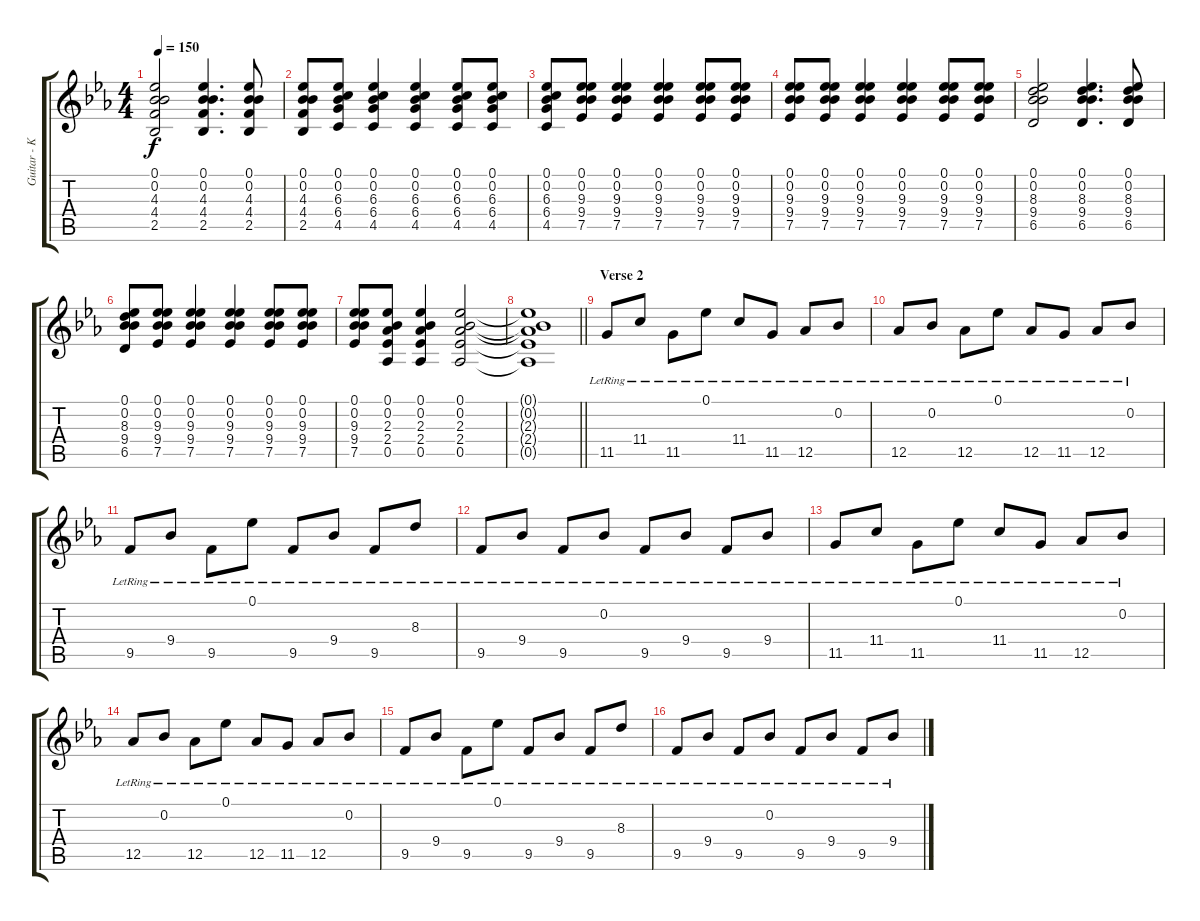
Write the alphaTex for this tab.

\track ("Guitar - Kris Coombs-Roberts" "Guitar - K") {instrument acousticguitarsteel}
\staff {score tabs}
\tuning (Eb4 Bb3 Gb3 Db3 Ab2 Db2) {hide}
\ts (4 4)
\tempo 150
\clef g2
\ks cminor
(0.1 0.2 4.3 4.4 2.5).2{dy f} (0.1 0.2 4.3 4.4 2.5).4{d} (0.1 0.2 4.3 4.4 2.5).8 |
(0.1 0.2 4.3 4.4 2.5).8 (0.1 0.2 6.3 6.4 4.5).8 (0.1 0.2 6.3 6.4 4.5).4 (0.1 0.2 6.3 6.4 4.5).4 (0.1 0.2 6.3 6.4 4.5).8 (0.1 0.2 6.3 6.4 4.5).8 |
(0.1 0.2 6.3 6.4 4.5).8 (0.1 0.2 9.3 9.4 7.5).8 (0.1 0.2 9.3 9.4 7.5).4 (0.1 0.2 9.3 9.4 7.5).4 (0.1 0.2 9.3 9.4 7.5).8 (0.1 0.2 9.3 9.4 7.5).8 |
(0.1 0.2 9.3 9.4 7.5).8 (0.1 0.2 9.3 9.4 7.5).8 (0.1 0.2 9.3 9.4 7.5).4 (0.1 0.2 9.3 9.4 7.5).4 (0.1 0.2 9.3 9.4 7.5).8 (0.1 0.2 9.3 9.4 7.5).8 |
(0.1 0.2 8.3 9.4 6.5).2 (0.1 0.2 8.3 9.4 6.5).4{d} (0.1 0.2 8.3 9.4 6.5).8 |
(0.1 0.2 8.3 9.4 6.5).8 (0.1 0.2 9.3 9.4 7.5).8 (0.1 0.2 9.3 9.4 7.5).4 (0.1 0.2 9.3 9.4 7.5).4 (0.1 0.2 9.3 9.4 7.5).8 (0.1 0.2 9.3 9.4 7.5).8 |
(0.1 0.2 9.3 9.4 7.5).8 (0.1 0.2 2.3 2.4 0.5).8 (0.1 0.2 2.3 2.4 0.5).4 (0.1 0.2 2.3 2.4 0.5).2 |
\barLineRight lightlight
(0.1{t} 0.2{t} 2.3{t} 2.4{t} 0.5{t}).1 |
\section ("" "Verse 2")
11.5{lr}.8 11.4{lr}.8 11.5{lr}.8 0.1{lr}.8 11.4{lr}.8 11.5{lr}.8 12.5{lr}.8 0.2{lr}.8 |
12.5{lr}.8 0.2{lr}.8 12.5{lr}.8 0.1{lr}.8 12.5{lr}.8 11.5{lr}.8 12.5{lr}.8 0.2{lr}.8 |
9.5{lr}.8 9.4{lr}.8 9.5{lr}.8 0.1{lr}.8 9.5{lr}.8 9.4{lr}.8 9.5{lr}.8 8.3{lr}.8 |
9.5{lr}.8 9.4{lr}.8 9.5{lr}.8 0.2{lr}.8 9.5{lr}.8 9.4{lr}.8 9.5{lr}.8 9.4{lr}.8 |
11.5{lr}.8 11.4{lr}.8 11.5{lr}.8 0.1{lr}.8 11.4{lr}.8 11.5{lr}.8 12.5{lr}.8 0.2{lr}.8 |
12.5{lr}.8 0.2{lr}.8 12.5{lr}.8 0.1{lr}.8 12.5{lr}.8 11.5{lr}.8 12.5{lr}.8 0.2{lr}.8 |
9.5{lr}.8 9.4{lr}.8 9.5{lr}.8 0.1{lr}.8 9.5{lr}.8 9.4{lr}.8 9.5{lr}.8 8.3{lr}.8 |
9.5{lr}.8 9.4{lr}.8 9.5{lr}.8 0.2{lr}.8 9.5{lr}.8 9.4{lr}.8 9.5{lr}.8 9.4{lr}.8
